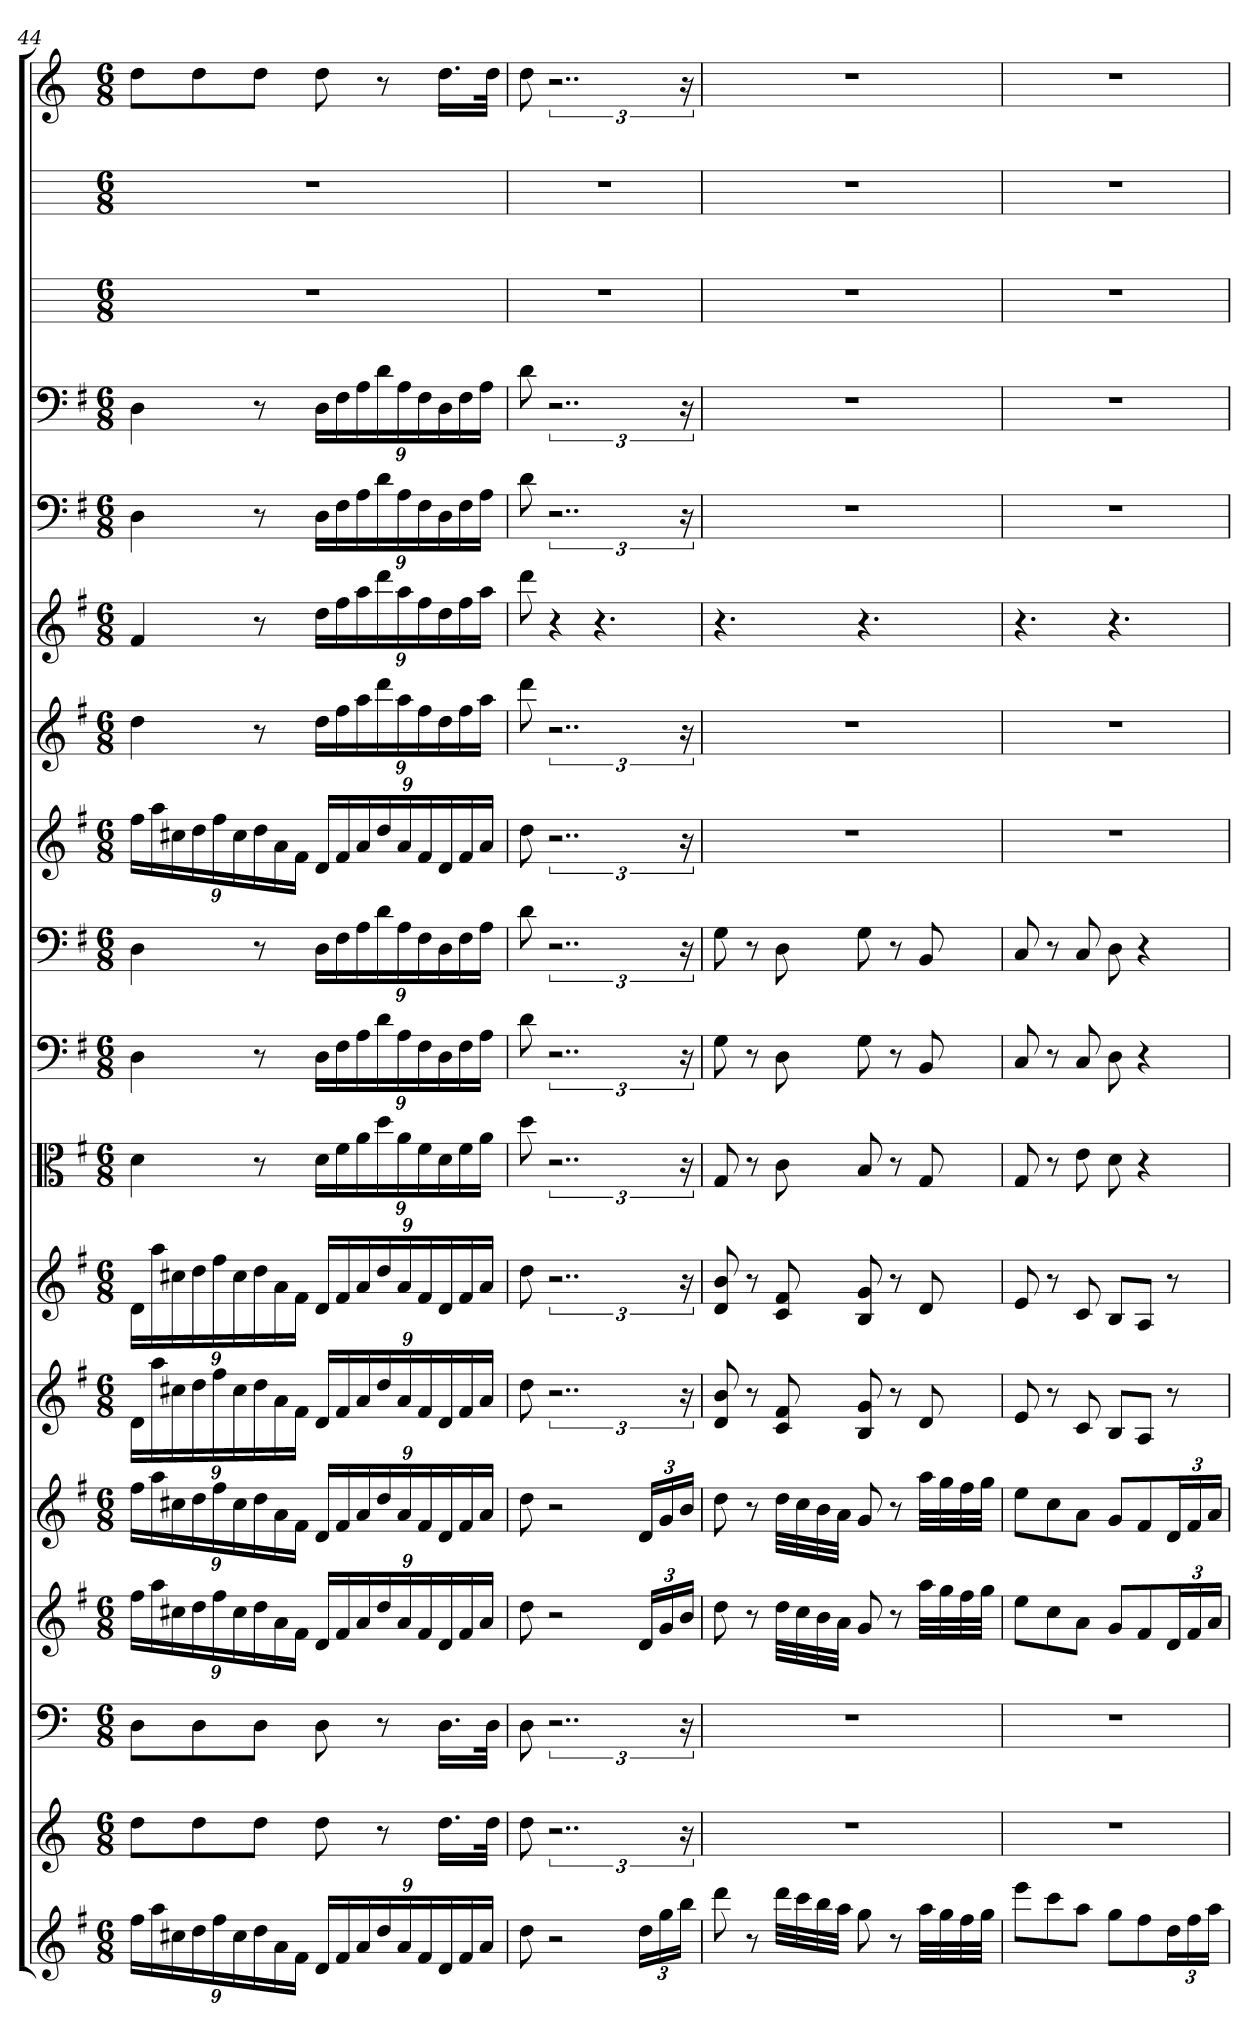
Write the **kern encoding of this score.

**kern	**kern	**kern	**kern	**kern	**kern	**kern	**kern	**kern	**kern	**kern	**kern	**kern	**kern	**kern	**kern	**kern	**kern
*part18	*part17	*part16	*part15	*part14	*part13	*part12	*part11	*part10	*part9	*part8	*part7	*part6	*part5	*part4	*part3	*part2	*part1
*staff18	*staff17	*staff16	*staff15	*staff14	*staff13	*staff12	*staff11	*staff10	*staff9	*staff8	*staff7	*staff6	*staff5	*staff4	*staff3	*staff2	*staff1
*	*	*clefF4	*	*	*	*	*clefC3	*clefF4	*clefF4	*	*	*	*clefF4	*clefF4	*	*	*
*k[f#]	*k[]	*k[]	*k[f#]	*k[f#]	*k[f#]	*k[f#]	*k[f#]	*k[f#]	*k[f#]	*k[f#]	*k[f#]	*k[f#]	*k[f#]	*k[f#]	*k[]	*k[]	*k[]
*M6/8	*M6/8	*M6/8	*M6/8	*M6/8	*M6/8	*M6/8	*M6/8	*M6/8	*M6/8	*M6/8	*M6/8	*M6/8	*M6/8	*M6/8	*M6/8	*M6/8	*M6/8
=44	=44	=44	=44	=44	=44	=44	=44	=44	=44	=44	=44	=44	=44	=44	=44	=44	=44
24ff#LL	8ddL	8D\L	24ff#LL	24ff#LL	24dLL	24dLL	4d	4D	4D	24ff#LL	4dd	4f#	4D	4D	2.r	2.r	8ddL
24aa	.	.	24aa	24aa	24aa	24aa	.	.	.	24aa	.	.	.	.	.	.	.
24cc#X	.	.	24cc#X	24cc#X	24cc#X	24cc#X	.	.	.	24cc#X	.	.	.	.	.	.	.
24dd	8dd	8D\	24dd	24dd	24dd	24dd	.	.	.	24dd	.	.	.	.	.	.	8dd
24ff#	.	.	24ff#	24ff#	24ff#	24ff#	.	.	.	24ff#	.	.	.	.	.	.	.
24cc#	.	.	24cc#	24cc#	24cc#	24cc#	.	.	.	24cc#	.	.	.	.	.	.	.
24dd	8ddJ	8D\J	24dd	24dd	24dd	24dd	8r	8r	8r	24dd	8r	8r	8r	8r	.	.	8ddJ
24a	.	.	24a	24a	24a	24a	.	.	.	24a	.	.	.	.	.	.	.
24f#JJ	.	.	24f#JJ	24f#JJ	24f#JJ	24f#JJ	.	.	.	24f#JJ	.	.	.	.	.	.	.
24dLL	8dd	8D	24dLL	24dLL	24dLL	24dLL	24d\LL	24D\LL	24D\LL	24dLL	24ddLL	24ddLL	24D\LL	24D\LL	.	.	8dd
24f#	.	.	24f#	24f#	24f#	24f#	24f#\	24F#\	24F#\	24f#	24ff#	24ff#	24F#\	24F#\	.	.	.
24a	.	.	24a	24a	24a	24a	24a\	24A\	24A\	24a	24aa	24aa	24A\	24A\	.	.	.
24dd	8r	8r	24dd	24dd	24dd	24dd	24dd\	24d\	24d\	24dd	24ddd	24ddd	24d\	24d\	.	.	8r
24a	.	.	24a	24a	24a	24a	24a\	24A\	24A\	24a	24aa	24aa	24A\	24A\	.	.	.
24f#	.	.	24f#	24f#	24f#	24f#	24f#\	24F#\	24F#\	24f#	24ff#	24ff#	24F#\	24F#\	.	.	.
24d	16.ddLL	16.D\LL	24d	24d	24d	24d	24d\	24D\	24D\	24d	24dd	24dd	24D\	24D\	.	.	16.ddLL
24f#	.	.	24f#	24f#	24f#	24f#	24f#\	24F#\	24F#\	24f#	24ff#	24ff#	24F#\	24F#\	.	.	.
24aJJ	.	.	24aJJ	24aJJ	24aJJ	24aJJ	24a\JJ	24A\JJ	24A\JJ	24aJJ	24aaJJ	24aaJJ	24A\JJ	24A\JJ	.	.	.
.	32ddJJk	32D\JJk	.	.	.	.	.	.	.	.	.	.	.	.	.	.	32ddJJk
=45	=45	=45	=45	=45	=45	=45	=45	=45	=45	=45	=45	=45	=45	=45	=45	=45	=45
8dd	8dd	8D	8dd	8dd	8dd	8dd	8dd	8d	8d	8dd	8ddd	8ddd	8d	8d	2.r	2.r	8dd
2r	3..r	3..r	2r	2r	3..r	3..r	3..r	3..r	3..r	3..r	3..r	4r	3..r	3..r	.	.	3..r
.	.	.	.	.	.	.	.	.	.	.	.	4.r	.	.	.	.	.
24ddLL	.	.	24dLL	24dLL	.	.	.	.	.	.	.	.	.	.	.	.	.
24gg	.	.	24g	24g	.	.	.	.	.	.	.	.	.	.	.	.	.
24bbJJ	24r	24r	24bJJ	24bJJ	24r	24r	24r	24r	24r	24r	24r	.	24r	24r	.	.	24r
=46	=46	=46	=46	=46	=46	=46	=46	=46	=46	=46	=46	=46	=46	=46	=46	=46	=46
8ddd	2.r	2.r	8dd	8dd	8d 8b	8d 8b	8G	8G	8G	2.r	2.r	4.r	2.r	2.r	2.r	2.r	2.r
8r	.	.	8r	8r	8r	8r	8r	8r	8r	.	.	.	.	.	.	.	.
32dddLLL	.	.	32ddLLL	32ddLLL	8c 8f#	8c 8f#	8c	8D	8D	.	.	.	.	.	.	.	.
32ccc	.	.	32cc	32cc	.	.	.	.	.	.	.	.	.	.	.	.	.
32bb	.	.	32b	32b	.	.	.	.	.	.	.	.	.	.	.	.	.
32aaJJJ	.	.	32aJJJ	32aJJJ	.	.	.	.	.	.	.	.	.	.	.	.	.
8gg	.	.	8g	8g	8B 8g	8B 8g	8B	8G	8G	.	.	4.r	.	.	.	.	.
8r	.	.	8r	8r	8r	8r	8r	8r	8r	.	.	.	.	.	.	.	.
32aaLLL	.	.	32aaLLL	32aaLLL	8d	8d	8G	8BB	8BB	.	.	.	.	.	.	.	.
32gg	.	.	32gg	32gg	.	.	.	.	.	.	.	.	.	.	.	.	.
32ff#	.	.	32ff#	32ff#	.	.	.	.	.	.	.	.	.	.	.	.	.
32ggJJJ	.	.	32ggJJJ	32ggJJJ	.	.	.	.	.	.	.	.	.	.	.	.	.
=47	=47	=47	=47	=47	=47	=47	=47	=47	=47	=47	=47	=47	=47	=47	=47	=47	=47
8eeeL	2.r	2.r	8eeL	8eeL	8e	8e	8G	8C	8C	2.r	2.r	4.r	2.r	2.r	2.r	2.r	2.r
8ccc	.	.	8cc	8cc	8r	8r	8r	8r	8r	.	.	.	.	.	.	.	.
8aaJ	.	.	8aJ	8aJ	8c	8c	8e	8C	8C	.	.	.	.	.	.	.	.
8ggL	.	.	8gL	8gL	8BL	8BL	8d	8D	8D	.	.	4.r	.	.	.	.	.
8ff#	.	.	8f#	8f#	8AJ	8AJ	4r	4r	4r	.	.	.	.	.	.	.	.
24ddL	.	.	24dL	24dL	8r	8r	.	.	.	.	.	.	.	.	.	.	.
24ff#	.	.	24f#	24f#	.	.	.	.	.	.	.	.	.	.	.	.	.
24aaJJ	.	.	24aJJ	24aJJ	.	.	.	.	.	.	.	.	.	.	.	.	.
=	=	=	=	=	=	=	=	=	=	=	=	=	=	=	=	=	=
*-	*-	*-	*-	*-	*-	*-	*-	*-	*-	*-	*-	*-	*-	*-	*-	*-	*-
